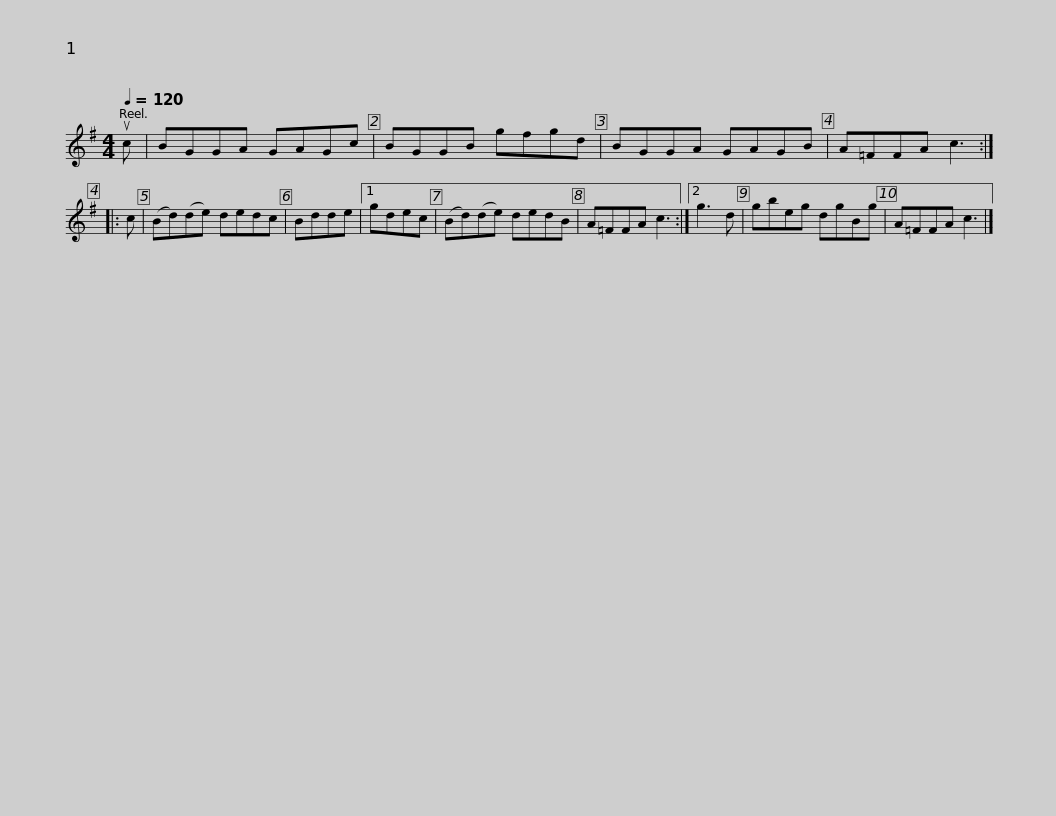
X:1
L:1/8
Q:1/4=120
M:4/4
I:linebreak $
K:G
V:1 treble
V:1
 uc | BGGA GAGc | BGGB gfgd | BGGA GAGB | A=FFA c3 :: %5
 c | (Bd)(de) dedc |$ Bdde |1 gdec | (Bd)(de) dedB | %10
 A=FFA c3 :|2 g3 d | gbeg dgBg | A=FFA c3 |] %14
